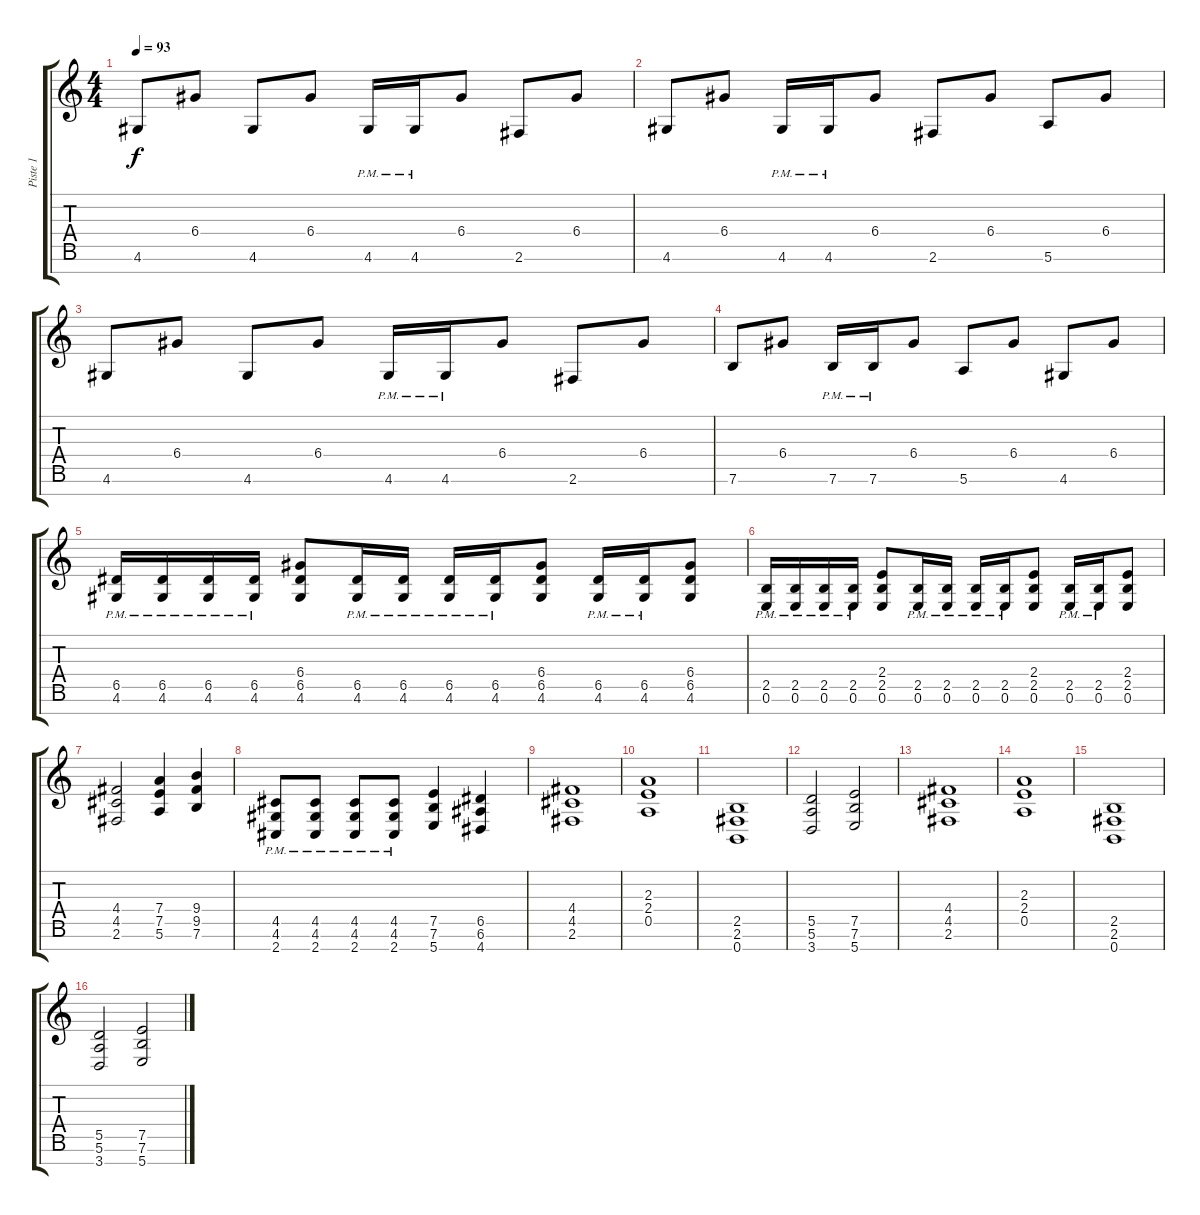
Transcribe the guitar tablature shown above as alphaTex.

\track ("Piste 1" "Piste 1") {instrument distortionguitar}
\staff {score tabs}
\tuning (E4 B3 G3 D3 A2 E2 B1) {hide}
\ts (4 4)
\tempo 93
\clef g2
\ks c
4.6.8{dy f} 6.4.8 4.6.8 6.4.8 4.6{pm}.16 4.6{pm}.16 6.4.8 2.6.8 6.4.8 |
4.6.8 6.4.8 4.6{pm}.16 4.6{pm}.16 6.4.8 2.6.8 6.4.8 5.6.8 6.4.8 |
4.6.8 6.4.8 4.6.8 6.4.8 4.6{pm}.16 4.6{pm}.16 6.4.8 2.6.8 6.4.8 |
7.6.8 6.4.8 7.6{pm}.16 7.6{pm}.16 6.4.8 5.6.8 6.4.8 4.6.8 6.4.8 |
(6.5{pm} 4.6{pm}).16 (6.5{pm} 4.6{pm}).16 (6.5{pm} 4.6{pm}).16 (6.5{pm} 4.6{pm}).16 (6.4 6.5 4.6).8 (6.5{pm} 4.6{pm}).16 (6.5{pm} 4.6{pm}).16 (6.5{pm} 4.6{pm}).16 (6.5{pm} 4.6{pm}).16 (6.4 6.5 4.6).8 (6.5{pm} 4.6{pm}).16 (6.5{pm} 4.6{pm}).16 (6.4 6.5 4.6).8 |
(2.5{pm} 0.6{pm}).16 (2.5{pm} 0.6{pm}).16 (2.5{pm} 0.6{pm}).16 (2.5{pm} 0.6{pm}).16 (2.4 2.5 0.6).8 (2.5{pm} 0.6{pm}).16 (2.5{pm} 0.6{pm}).16 (2.5{pm} 0.6{pm}).16 (2.5{pm} 0.6{pm}).16 (2.4 2.5 0.6).8 (2.5{pm} 0.6{pm}).16 (2.5{pm} 0.6{pm}).16 (2.4 2.5 0.6).8 |
(4.4 4.5 2.6).2 (7.4 7.5 5.6).4 (9.4 9.5 7.6).4 |
(4.5{pm} 4.6{pm} 2.7{pm}).8 (4.5{pm} 4.6{pm} 2.7{pm}).8 (4.5{pm} 4.6{pm} 2.7{pm}).8 (4.5{pm} 4.6{pm} 2.7{pm}).8 (7.5 7.6 5.7).4 (6.5 6.6 4.7).4 |
(4.4 4.5 2.6).1 |
(2.3 2.4 0.5).1 |
(2.5 2.6 0.7).1 |
(5.5 5.6 3.7).2 (7.5 7.6 5.7).2 |
(4.4 4.5 2.6).1 |
(2.3 2.4 0.5).1 |
(2.5 2.6 0.7).1 |
(5.5 5.6 3.7).2 (7.5 7.6 5.7).2
